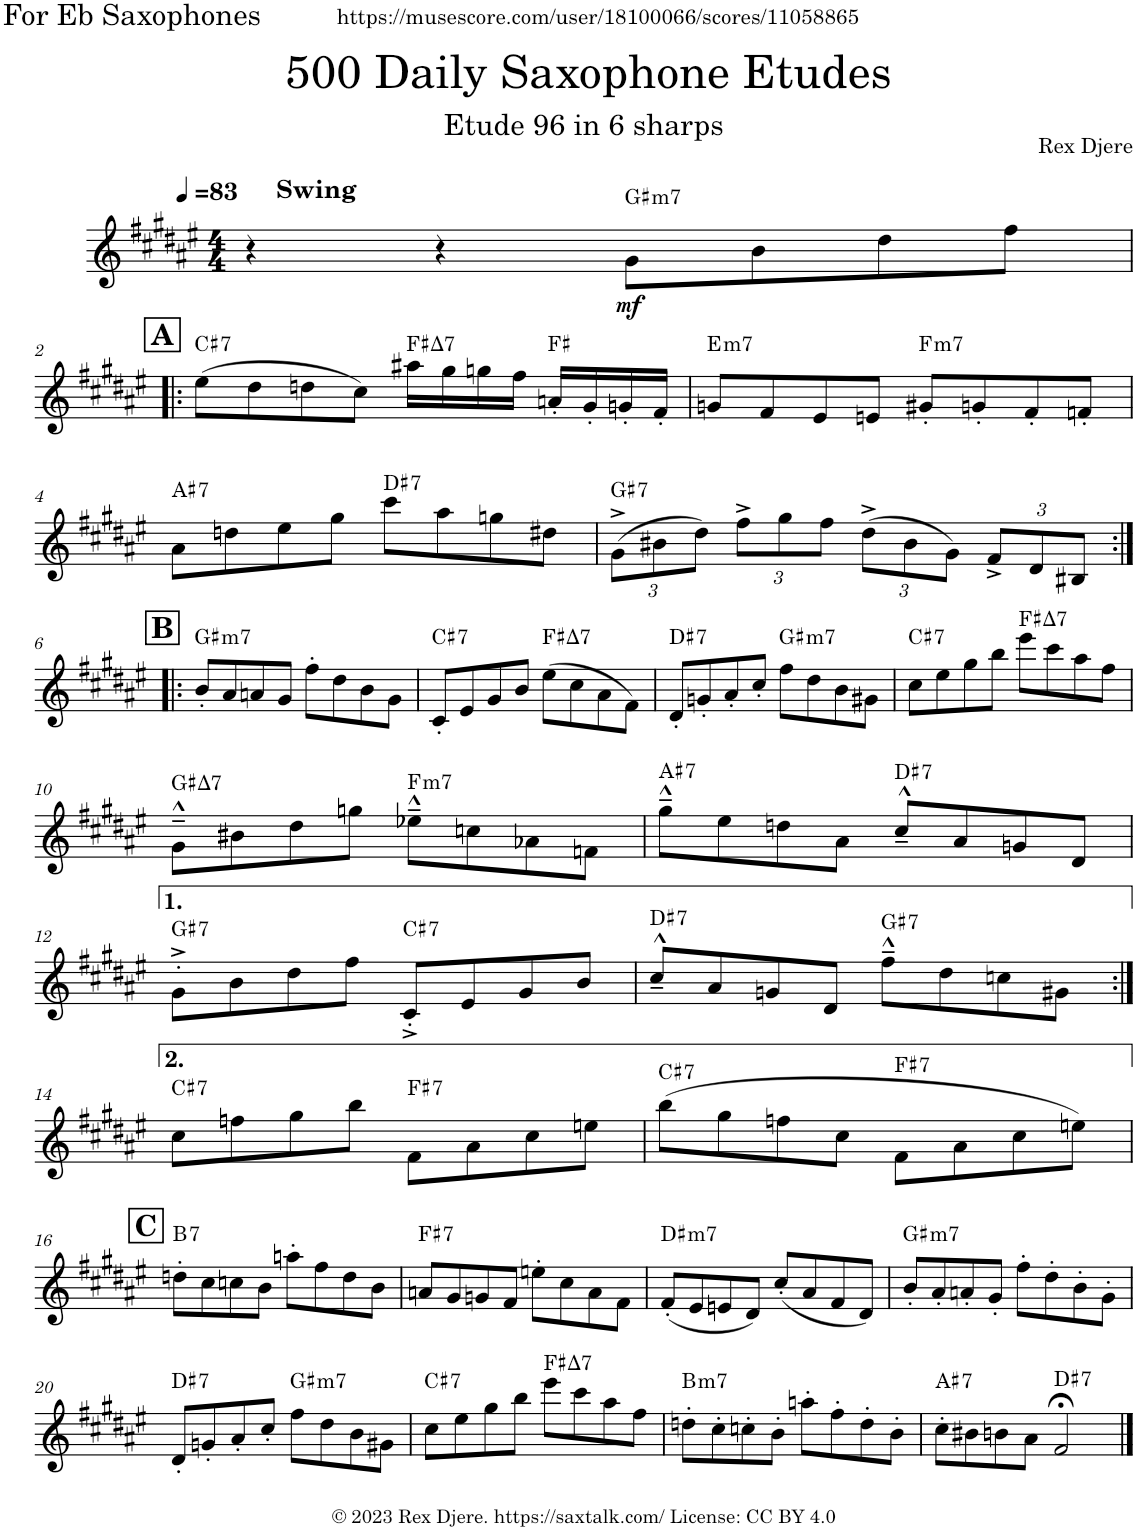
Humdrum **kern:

**kern	**dynam	**harte
*part1	*part1	*part1
*staff1	*staff1	*
*I"Alto Saxophone	*	*
*I'A. Sax.	*	*
*clefG2	*	*
*Trd5c9	*	*
*k[f#c#g#d#a#e#]	*	*
*M4/4	*	*
*MM83	*	*
=1	=1	=1
!LO:TX:a:B:t=Swing	!	!
4r	.	.
4r	.	.
!	!LO:DY:b	!LO:H:kt=m7
8g#\L	mf	G#:min7
8b\	.	.
8dd#\	.	.
8ff#\J	.	.
!!LO:LB:g=z
!!LO:REH:place=s1:a:B:cj:fs=14:t=A
=2!|:	=2!|:	=2!|:
!	!	!LO:H:kt=7
(8ee#\L	.	C#:7
8dd#\	.	.
8ddn\	.	.
8cc#\J)	.	.
!	!	!LO:H:kt=7
16aa#X\LL	.	F#:maj7
16gg#\	.	.
16ggn\	.	.
16ff#\JJ	.	.
16an'/LL	.	F#:maj
16g#'/	.	.
16gn'/	.	.
16f#'/JJ	.	.
=3	=3	=3
!	!	!LO:H:kt=m7
8gn/L	.	E:min7
8f#/	.	.
8e#/	.	.
8en/J	.	.
!	!	!LO:H:kt=m7
8g#X'/L	.	F:min7
8gn'/	.	.
8f#'/	.	.
8fn'/J	.	.
!!LO:LB:g=z
=4	=4	=4
!	!	!LO:H:kt=7
8a#\L	.	A#:7
8ddn\	.	.
8ee#\	.	.
8gg#\J	.	.
!	!	!LO:H:kt=7
8ccc#\L	.	D#:7
8aa#\	.	.
8ggn\	.	.
8dd#X\J	.	.
=5	=5	=5
*Xbrackettup	*	*
!	!	!LO:H:kt=7
(12g#^\L	.	G#:7
12b#X\	.	.
12dd#\J)	.	.
12ff#^\L	.	.
12gg#\	.	.
12ff#\J	.	.
(12dd#^\L	.	.
12b#\	.	.
12g#\J)	.	.
12f#^/L	.	.
12d#/	.	.
12B#X/J	.	.
!!LO:LB:g=z
!!LO:REH:place=s1:a:B:cj:fs=14:t=B
=6:|!|:	=6:|!|:	=6:|!|:
!	!	!LO:H:kt=m7
8b'/L	.	G#:min7
8a#/	.	.
8an/	.	.
8g#/J	.	.
8ff#'\L	.	.
8dd#\	.	.
8b\	.	.
8g#\J	.	.
=7	=7	=7
!	!	!LO:H:kt=7
8c#'/L	.	C#:7
8e#/	.	.
8g#/	.	.
8b/J	.	.
!	!	!LO:H:kt=7
(8ee#\L	.	F#:maj7
8cc#\	.	.
8a#\	.	.
8f#\J)	.	.
=8	=8	=8
!	!	!LO:H:kt=7
8d#'/L	.	D#:7
8gn'/	.	.
8a#'/	.	.
8cc#'/J	.	.
!	!	!LO:H:kt=m7
8ff#\L	.	G#:min7
8dd#\	.	.
8b\	.	.
8g#X\J	.	.
=9	=9	=9
!	!	!LO:H:kt=7
8cc#\L	.	C#:7
8ee#\	.	.
8gg#\	.	.
8bb\J	.	.
!	!	!LO:H:kt=7
8eee#\L	.	F#:maj7
8ccc#\	.	.
8aa#\	.	.
8ff#\J	.	.
!!LO:LB:g=z
=10	=10	=10
!	!	!LO:H:kt=7
8g#~^^\L	.	G#:maj7
8b#X\	.	.
8dd#\	.	.
8ggn\J	.	.
!	!	!LO:H:kt=m7
8ee-X~^^\L	.	F:min7
8ccn\	.	.
8a-X\	.	.
8fn\J	.	.
=11	=11	=11
!	!	!LO:H:kt=7
8gg#~^^\L	.	A#:7
8ee#\	.	.
8ddn\	.	.
8a#\J	.	.
!	!	!LO:H:kt=7
8cc#~^^/L	.	D#:7
8a#/	.	.
8gn/	.	.
8d#/J	.	.
!!LO:LB:g=z
=12	=12	=12
!	!	!LO:H:kt=7
8g#'^\L	.	G#:7
8b\	.	.
8dd#\	.	.
8ff#\J	.	.
!	!	!LO:H:kt=7
8c#'^/L	.	C#:7
8e#/	.	.
8g#/	.	.
8b/J	.	.
=13	=13	=13
!	!	!LO:H:kt=7
8cc#~^^/L	.	D#:7
8a#/	.	.
8gn/	.	.
8d#/J	.	.
!	!	!LO:H:kt=7
8ff#~^^\L	.	G#:7
8dd#\	.	.
8ccn\	.	.
8g#X\J	.	.
!!LO:LB:g=z
=14:|!	=14:|!	=14:|!
!	!	!LO:H:kt=7
8cc#\L	.	C#:7
8ffn\	.	.
8gg#\	.	.
8bb\J	.	.
!	!	!LO:H:kt=7
8f#\L	.	F#:7
8a#\	.	.
8cc#\	.	.
8een\J	.	.
=15	=15	=15
!	!	!LO:H:kt=7
(8bb\L	.	C#:7
8gg#\	.	.
8ffn\	.	.
8cc#\J	.	.
!	!	!LO:H:kt=7
8f#\L	.	F#:7
8a#\	.	.
8cc#\	.	.
8een\J)	.	.
!!LO:LB:g=z
!!LO:REH:place=s1:a:B:cj:fs=14:t=C
=16	=16	=16
*k[f#c#g#d#a#e#]	*	*
!	!	!LO:H:kt=7
8ddn'\L	.	B:7
8cc#\	.	.
8ccn\	.	.
8b\J	.	.
8aan'\L	.	.
8ff#\	.	.
8dd\	.	.
8b\J	.	.
=17	=17	=17
!	!	!LO:H:kt=7
8an/L	.	F#:7
8g#/	.	.
8gn/	.	.
8f#/J	.	.
8een'\L	.	.
8cc#\	.	.
8a\	.	.
8f#\J	.	.
=18	=18	=18
!	!	!LO:H:kt=m7
(8f#'/L	.	D#:min7
8e#/	.	.
8en/	.	.
8d#/J)	.	.
(8cc#'/L	.	.
8a#/	.	.
8f#/	.	.
8d#/J)	.	.
=19	=19	=19
!	!	!LO:H:kt=m7
8b'/L	.	G#:min7
8a#'/	.	.
8an'/	.	.
8g#'/J	.	.
8ff#'\L	.	.
8dd#'\	.	.
8b'\	.	.
8g#'\J	.	.
!!LO:LB:g=z
=20	=20	=20
!	!	!LO:H:kt=7
8d#'/L	.	D#:7
8gn'/	.	.
8a#'/	.	.
8cc#'/J	.	.
!	!	!LO:H:kt=m7
8ff#\L	.	G#:min7
8dd#\	.	.
8b\	.	.
8g#X\J	.	.
=21	=21	=21
!	!	!LO:H:kt=7
8cc#\L	.	C#:7
8ee#\	.	.
8gg#\	.	.
8bb\J	.	.
!	!	!LO:H:kt=7
8eee#\L	.	F#:maj7
8ccc#\	.	.
8aa#\	.	.
8ff#\J	.	.
=22	=22	=22
!	!	!LO:H:kt=m7
8ddn'\L	.	B:min7
8cc#'\	.	.
8ccn'\	.	.
8b'\J	.	.
8aan'\L	.	.
8ff#'\	.	.
8dd'\	.	.
8b'\J	.	.
=23	=23	=23
!	!	!LO:H:kt=7
8cc#'\L	.	A#:7
8b#X\	.	.
8bn\	.	.
8a#\J	.	.
!	!	!LO:H:kt=7
2f#;</	.	D#:7
==	==	==
*-	*-	*-
